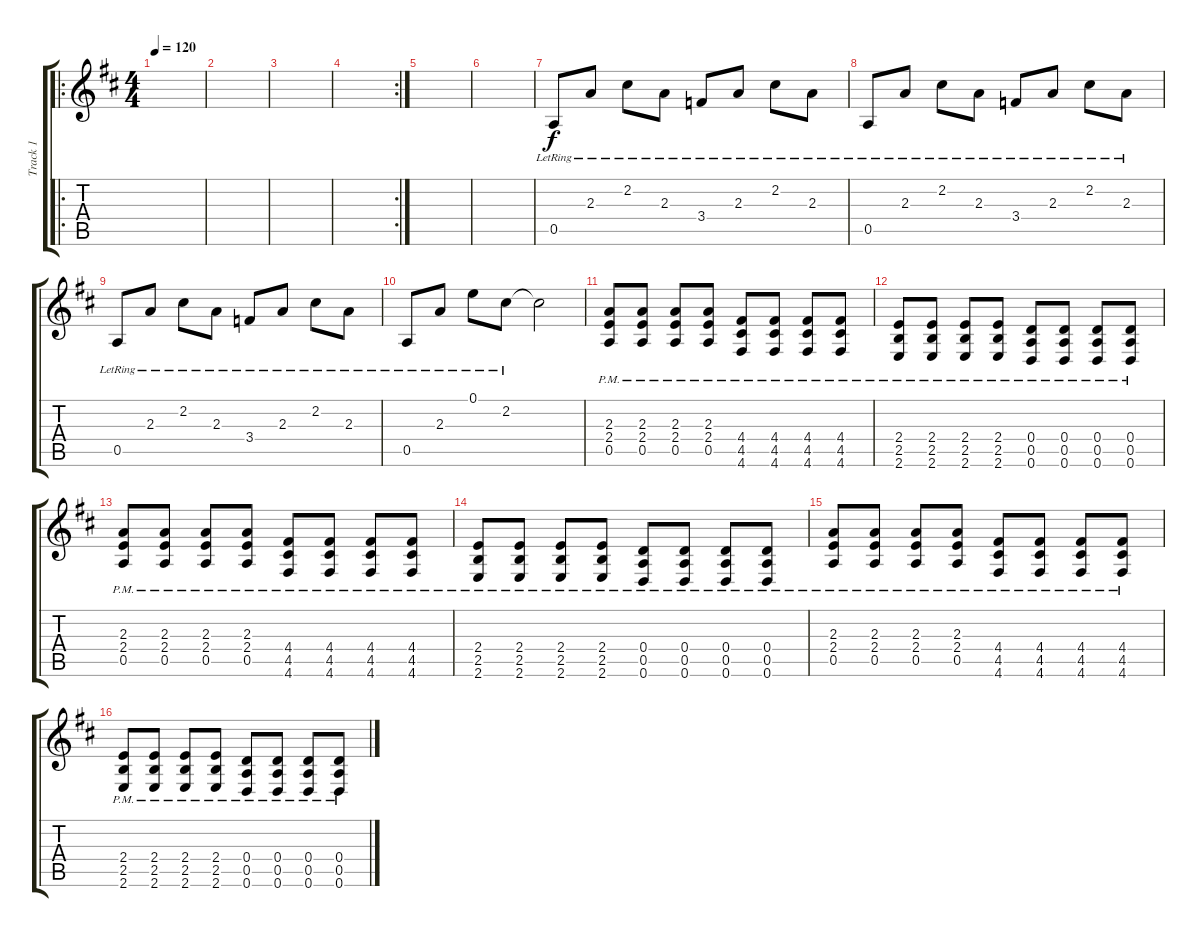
\track ("Track 1" "Track 1") {instrument acousticguitarsteel}
\staff {score tabs}
\tuning (E4 B3 G3 D3 A2 D2) {hide}
\ro
\ts (4 4)
\tempo 120
\clef g2
\ks d
|
|
|
\rc 2
|
|
|
0.5{lr}.8 2.3{lr}.8 2.2{lr}.8 2.3{lr}.8 3.4{lr}.8 2.3{lr}.8 2.2{lr}.8 2.3{lr}.8 |
0.5{lr}.8 2.3{lr}.8 2.2{lr}.8 2.3{lr}.8 3.4{lr}.8 2.3{lr}.8 2.2{lr}.8 2.3{lr}.8 |
0.5{lr}.8 2.3{lr}.8 2.2{lr}.8 2.3{lr}.8 3.4{lr}.8 2.3{lr}.8 2.2{lr}.8 2.3{lr}.8 |
0.5{lr}.8 2.3{lr}.8 0.1{lr}.8 2.2{lr}.8 2.2{t}.2 |
(2.3{pm} 2.4{pm} 0.5{pm}).8 (2.3{pm} 2.4{pm} 0.5{pm}).8 (2.3{pm} 2.4{pm} 0.5{pm}).8 (2.3{pm} 2.4{pm} 0.5{pm}).8 (4.4{pm} 4.5{pm} 4.6{pm}).8 (4.4{pm} 4.5{pm} 4.6{pm}).8 (4.4{pm} 4.5{pm} 4.6{pm}).8 (4.4{pm} 4.5{pm} 4.6{pm}).8 |
(2.4{pm} 2.5{pm} 2.6{pm}).8 (2.4{pm} 2.5{pm} 2.6{pm}).8 (2.4{pm} 2.5{pm} 2.6{pm}).8 (2.4{pm} 2.5{pm} 2.6{pm}).8 (0.4{pm} 0.5{pm} 0.6{pm}).8 (0.4{pm} 0.5{pm} 0.6{pm}).8 (0.4{pm} 0.5{pm} 0.6{pm}).8 (0.4{pm} 0.5{pm} 0.6{pm}).8 |
(2.3{pm} 2.4{pm} 0.5{pm}).8 (2.3{pm} 2.4{pm} 0.5{pm}).8 (2.3{pm} 2.4{pm} 0.5{pm}).8 (2.3{pm} 2.4{pm} 0.5{pm}).8 (4.4{pm} 4.5{pm} 4.6{pm}).8 (4.4{pm} 4.5{pm} 4.6{pm}).8 (4.4{pm} 4.5{pm} 4.6{pm}).8 (4.4{pm} 4.5{pm} 4.6{pm}).8 |
(2.4{pm} 2.5{pm} 2.6{pm}).8 (2.4{pm} 2.5{pm} 2.6{pm}).8 (2.4{pm} 2.5{pm} 2.6{pm}).8 (2.4{pm} 2.5{pm} 2.6{pm}).8 (0.4{pm} 0.5{pm} 0.6{pm}).8 (0.4{pm} 0.5{pm} 0.6{pm}).8 (0.4{pm} 0.5{pm} 0.6{pm}).8 (0.4{pm} 0.5{pm} 0.6{pm}).8 |
(2.3{pm} 2.4{pm} 0.5{pm}).8 (2.3{pm} 2.4{pm} 0.5{pm}).8 (2.3{pm} 2.4{pm} 0.5{pm}).8 (2.3{pm} 2.4{pm} 0.5{pm}).8 (4.4{pm} 4.5{pm} 4.6{pm}).8 (4.4{pm} 4.5{pm} 4.6{pm}).8 (4.4{pm} 4.5{pm} 4.6{pm}).8 (4.4{pm} 4.5{pm} 4.6{pm}).8 |
(2.4{pm} 2.5{pm} 2.6{pm}).8 (2.4{pm} 2.5{pm} 2.6{pm}).8 (2.4{pm} 2.5{pm} 2.6{pm}).8 (2.4{pm} 2.5{pm} 2.6{pm}).8 (0.4{pm} 0.5{pm} 0.6{pm}).8 (0.4{pm} 0.5{pm} 0.6{pm}).8 (0.4{pm} 0.5{pm} 0.6{pm}).8 (0.4{pm} 0.5{pm} 0.6{pm}).8
